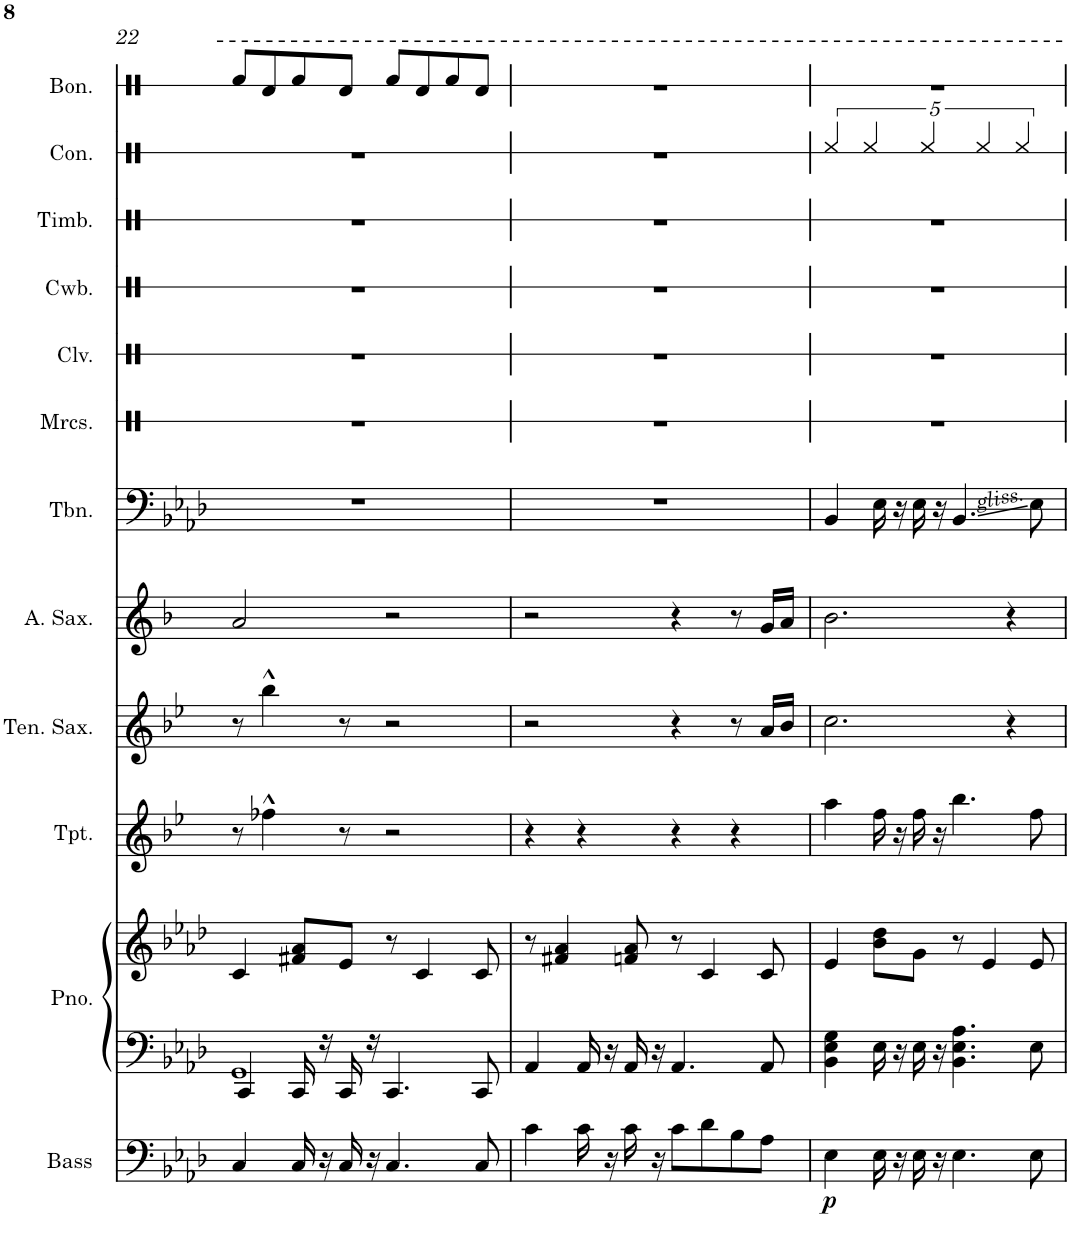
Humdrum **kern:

**kern	**dynam	**kern	**kern	**kern	**kern	**kern	**kern	**kern	**kern	**kern	**kern	**kern	**kern
*part12	*part12	*part11	*part11	*part10	*part9	*part8	*part7	*part6	*part5	*part4	*part3	*part2	*part1
*staff13	*staff13	*staff12	*staff11	*staff10	*staff9	*staff8	*staff7	*staff6	*staff5	*staff4	*staff3	*staff2	*staff1
*I"4-string Bass Guitar	*	*I"Piano	*	*I"Trumpet in Bb	*I"Tenor Saxophone	*I"Alto Saxophone	*I"Trombone	*I"Maracas	*I"Claves	*I"Cowbell	*I"Timbales	*I"Congas	*I"Bongos
*I'Bass	*	*I'Pno.	*	*I'Tpt.	*I'Ten. Sax.	*I'A. Sax.	*I'Tbn.	*I'Mrcs.	*I'Clv.	*I'Cwb.	*I'Timb.	*I'Con.	*I'Bon.
!!LO:PB:g=z
*clefF4	*	*clefF4	*clefG2	*clefG2	*clefG2	*clefG2	*clefF4	*clefX	*clefX	*clefX	*clefX	*clefX	*clefX
*Trd7c12	*	*	*	*Trd1c2	*Trd8c14	*Trd5c9	*	*	*	*	*	*	*
*k[b-e-a-d-]	*	*k[b-e-a-d-]	*k[b-e-a-d-]	*k[b-e-]	*k[b-e-]	*k[b-]	*k[b-e-a-d-]	*k[]	*k[]	*k[]	*k[]	*k[]	*k[]
*M4/4	*	*M4/4	*M4/4	*M4/4	*M4/4	*M4/4	*M4/4	*M4/4	*M4/4	*M4/4	*M4/4	*M4/4	*M4/4
=22	=22	=22	=22	=22	=22	=22	=22	=22	=22	=22	=22	=22	=22
*	*	*^	*	*	*	*	*	*	*	*	*	*	*
4C/	.	4CC/	1GG	4c/	8r	8r	2a/	1r	1r	1r	1r	1r	1r	8Rf/L
.	.	.	.	.	4ff-X^^\	4bb-^^\	.	.	.	.	.	.	.	8Rd/
16C/	.	16CC/	.	8f#X/ 8a-/L	.	.	.	.	.	.	.	.	.	8Rf/
16r	.	16r	.	.	.	.	.	.	.	.	.	.	.	.
16C/	.	16CC/	.	8e-/J	8r	8r	.	.	.	.	.	.	.	8Rd/J
16r	.	16r	.	.	.	.	.	.	.	.	.	.	.	.
4.C/	.	4.CC/	.	8r	2r	2r	2r	.	.	.	.	.	.	8Rf/L
.	.	.	.	4c/	.	.	.	.	.	.	.	.	.	8Rd/
.	.	.	.	.	.	.	.	.	.	.	.	.	.	8Rf/
8C/	.	8CC/	.	8c/	.	.	.	.	.	.	.	.	.	8Rd/J
*	*	*v	*v	*	*	*	*	*	*	*	*	*	*	*
=23	=23	=23	=23	=23	=23	=23	=23	=23	=23	=23	=23	=23	=23
4c\	.	4AA-/	8r	4r	2r	2r	1r	1r	1r	1r	1r	1r	1r
.	.	.	4f#X/ 4a-/	.	.	.	.	.	.	.	.	.	.
16c\	.	16AA-/	.	4r	.	.	.	.	.	.	.	.	.
16r	.	16r	.	.	.	.	.	.	.	.	.	.	.
16c\	.	16AA-/	8fn/ 8a-/	.	.	.	.	.	.	.	.	.	.
16r	.	16r	.	.	.	.	.	.	.	.	.	.	.
8c\L	.	4.AA-/	8r	4r	4r	4r	.	.	.	.	.	.	.
8d-\	.	.	4c/	.	.	.	.	.	.	.	.	.	.
8B-\	.	.	.	4r	8r	8r	.	.	.	.	.	.	.
8A-\J	.	8AA-/	8c/	.	16a/LL	16g/LL	.	.	.	.	.	.	.
.	.	.	.	.	16b-/JJ	16a/JJ	.	.	.	.	.	.	.
=24	=24	=24	=24	=24	=24	=24	=24	=24	=24	=24	=24	=24	=24
!	!LO:DY:b	!	!	!	!	!	!	!	!	!	!	!	!
4E-\	p	4BB-\ 4E-\ 4G\	4e-/	4aa\	2.cc\	2.b-\	4BB-/	1r	1r	1r	1r	5Rf/	1r
.	.	.	.	.	.	.	.	.	.	.	.	5Rf/	.
16E-\	.	16E-\	8b-\ 8dd-\L	16ff\	.	.	16E-\	.	.	.	.	.	.
16r	.	16r	.	16r	.	.	16r	.	.	.	.	.	.
16E-\	.	16E-\	8g\J	16ff\	.	.	16E-\	.	.	.	.	.	.
.	.	.	.	.	.	.	.	.	.	.	.	5Rf/	.
16r	.	16r	.	16r	.	.	16r	.	.	.	.	.	.
4.E-\	.	4.BB-\ 4.E-\ 4.A-\	8r	4.bb-\	.	.	4.BB-/	.	.	.	.	.	.
.	.	.	.	.	.	.	.	.	.	.	.	5Rf/	.
.	.	.	4e-/	.	.	.	.	.	.	.	.	.	.
.	.	.	.	.	4r	4r	.	.	.	.	.	.	.
.	.	.	.	.	.	.	.	.	.	.	.	5Rf/	.
8E-\	.	8E-\	8e-/	8ff\	.	.	8E-\	.	.	.	.	.	.
=	=	=	=	=	=	=	=	=	=	=	=	=	=
*-	*-	*-	*-	*-	*-	*-	*-	*-	*-	*-	*-	*-	*-
